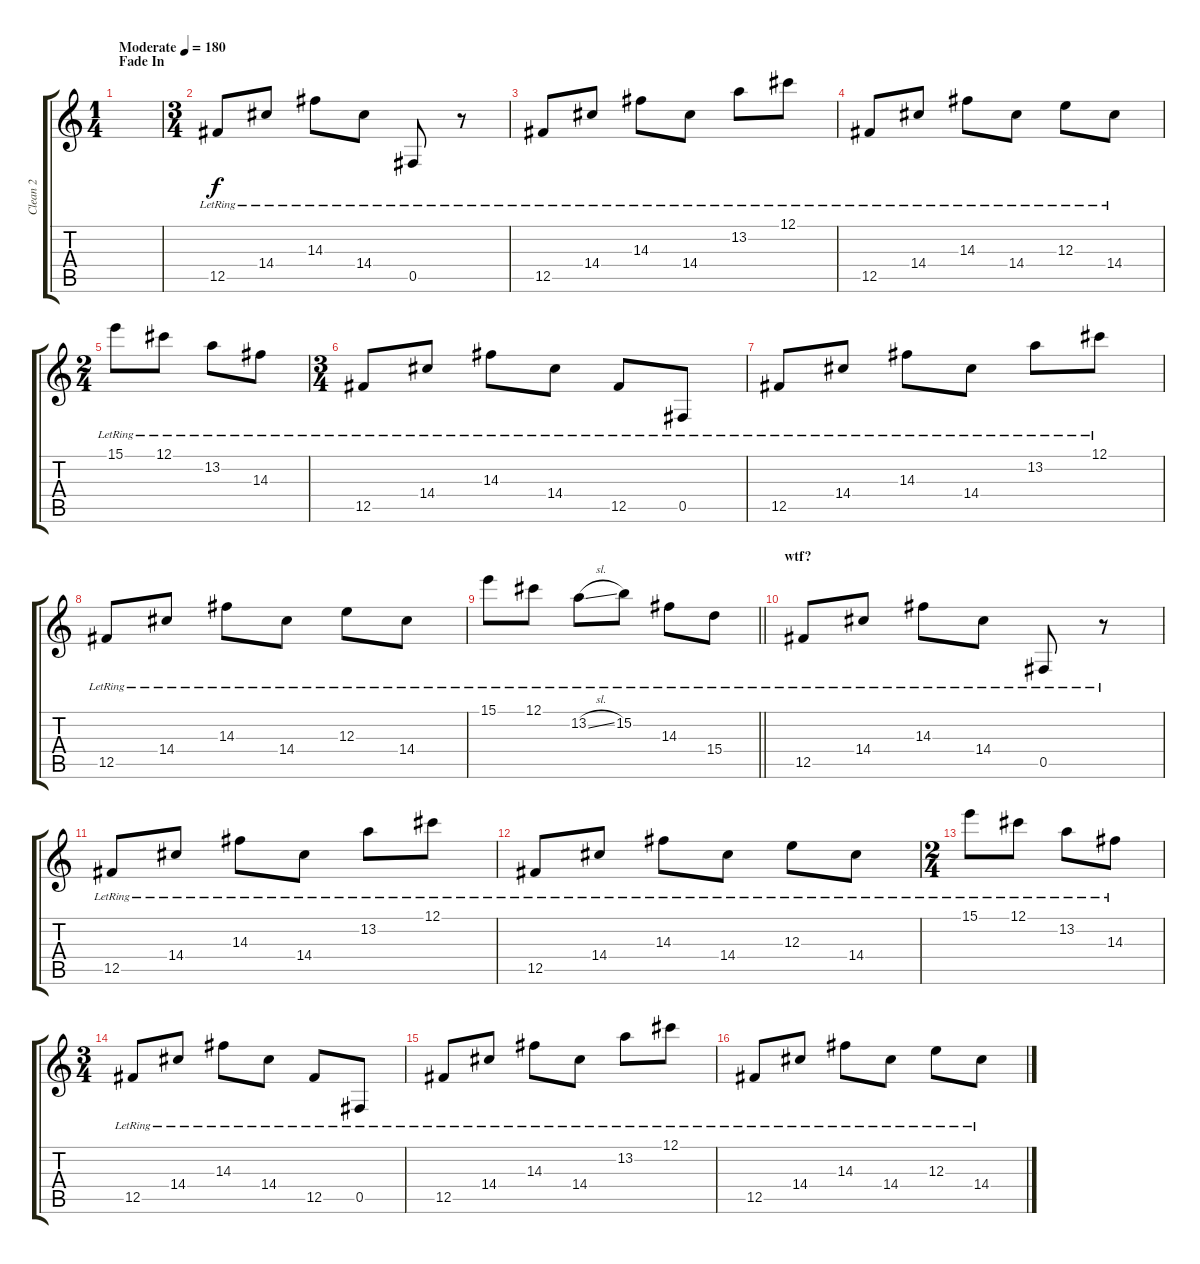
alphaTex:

\track ("Clean 2" "Clean 2") {instrument electricguitarjazz}
\staff {score tabs}
\tuning (Db4 Ab3 E3 B2 Gb2 Db2) {hide}
\ts (1 4)
\section ("" "Fade In")
\tempo (180 "Moderate")
\clef g2
\ks c
|
\ts (3 4)
12.5{lr}.8{volume 8} 14.4{lr}.8 14.3{lr}.8 14.4{lr}.8 0.5{lr}.8 r.8 |
12.5{lr}.8 14.4{lr}.8 14.3{lr}.8 14.4{lr}.8 13.2{lr}.8 12.1{lr}.8 |
12.5{lr}.8 14.4{lr}.8 14.3{lr}.8 14.4{lr}.8 12.3{lr}.8 14.4{lr}.8 |
\ts (2 4)
15.1{lr}.8 12.1{lr}.8 13.2{lr}.8 14.3{lr}.8 |
\ts (3 4)
12.5{lr}.8{volume 15} 14.4{lr}.8 14.3{lr}.8 14.4{lr}.8 12.5{lr}.8 0.5{lr}.8 |
12.5{lr}.8 14.4{lr}.8 14.3{lr}.8 14.4{lr}.8 13.2{lr}.8 12.1{lr}.8 |
12.5{lr}.8 14.4{lr}.8 14.3{lr}.8 14.4{lr}.8 12.3{lr}.8 14.4{lr}.8 |
\barLineRight lightlight
15.1{lr}.8 12.1{lr}.8 13.2{sl lr}.8 15.2{lr}.8 14.3{lr}.8 15.4{lr}.8 |
\section ("" "wtf?")
12.5{lr}.8 14.4{lr}.8 14.3{lr}.8 14.4{lr}.8 0.5{lr}.8 r.8 |
12.5{lr}.8 14.4{lr}.8 14.3{lr}.8 14.4{lr}.8 13.2{lr}.8 12.1{lr}.8 |
12.5{lr}.8 14.4{lr}.8 14.3{lr}.8 14.4{lr}.8 12.3{lr}.8 14.4{lr}.8 |
\ts (2 4)
15.1{lr}.8 12.1{lr}.8 13.2{lr}.8 14.3{lr}.8 |
\ts (3 4)
12.5{lr}.8 14.4{lr}.8 14.3{lr}.8 14.4{lr}.8 12.5{lr}.8 0.5{lr}.8 |
12.5{lr}.8 14.4{lr}.8 14.3{lr}.8 14.4{lr}.8 13.2{lr}.8 12.1{lr}.8 |
12.5{lr}.8 14.4{lr}.8 14.3{lr}.8 14.4{lr}.8 12.3{lr}.8 14.4{lr}.8
